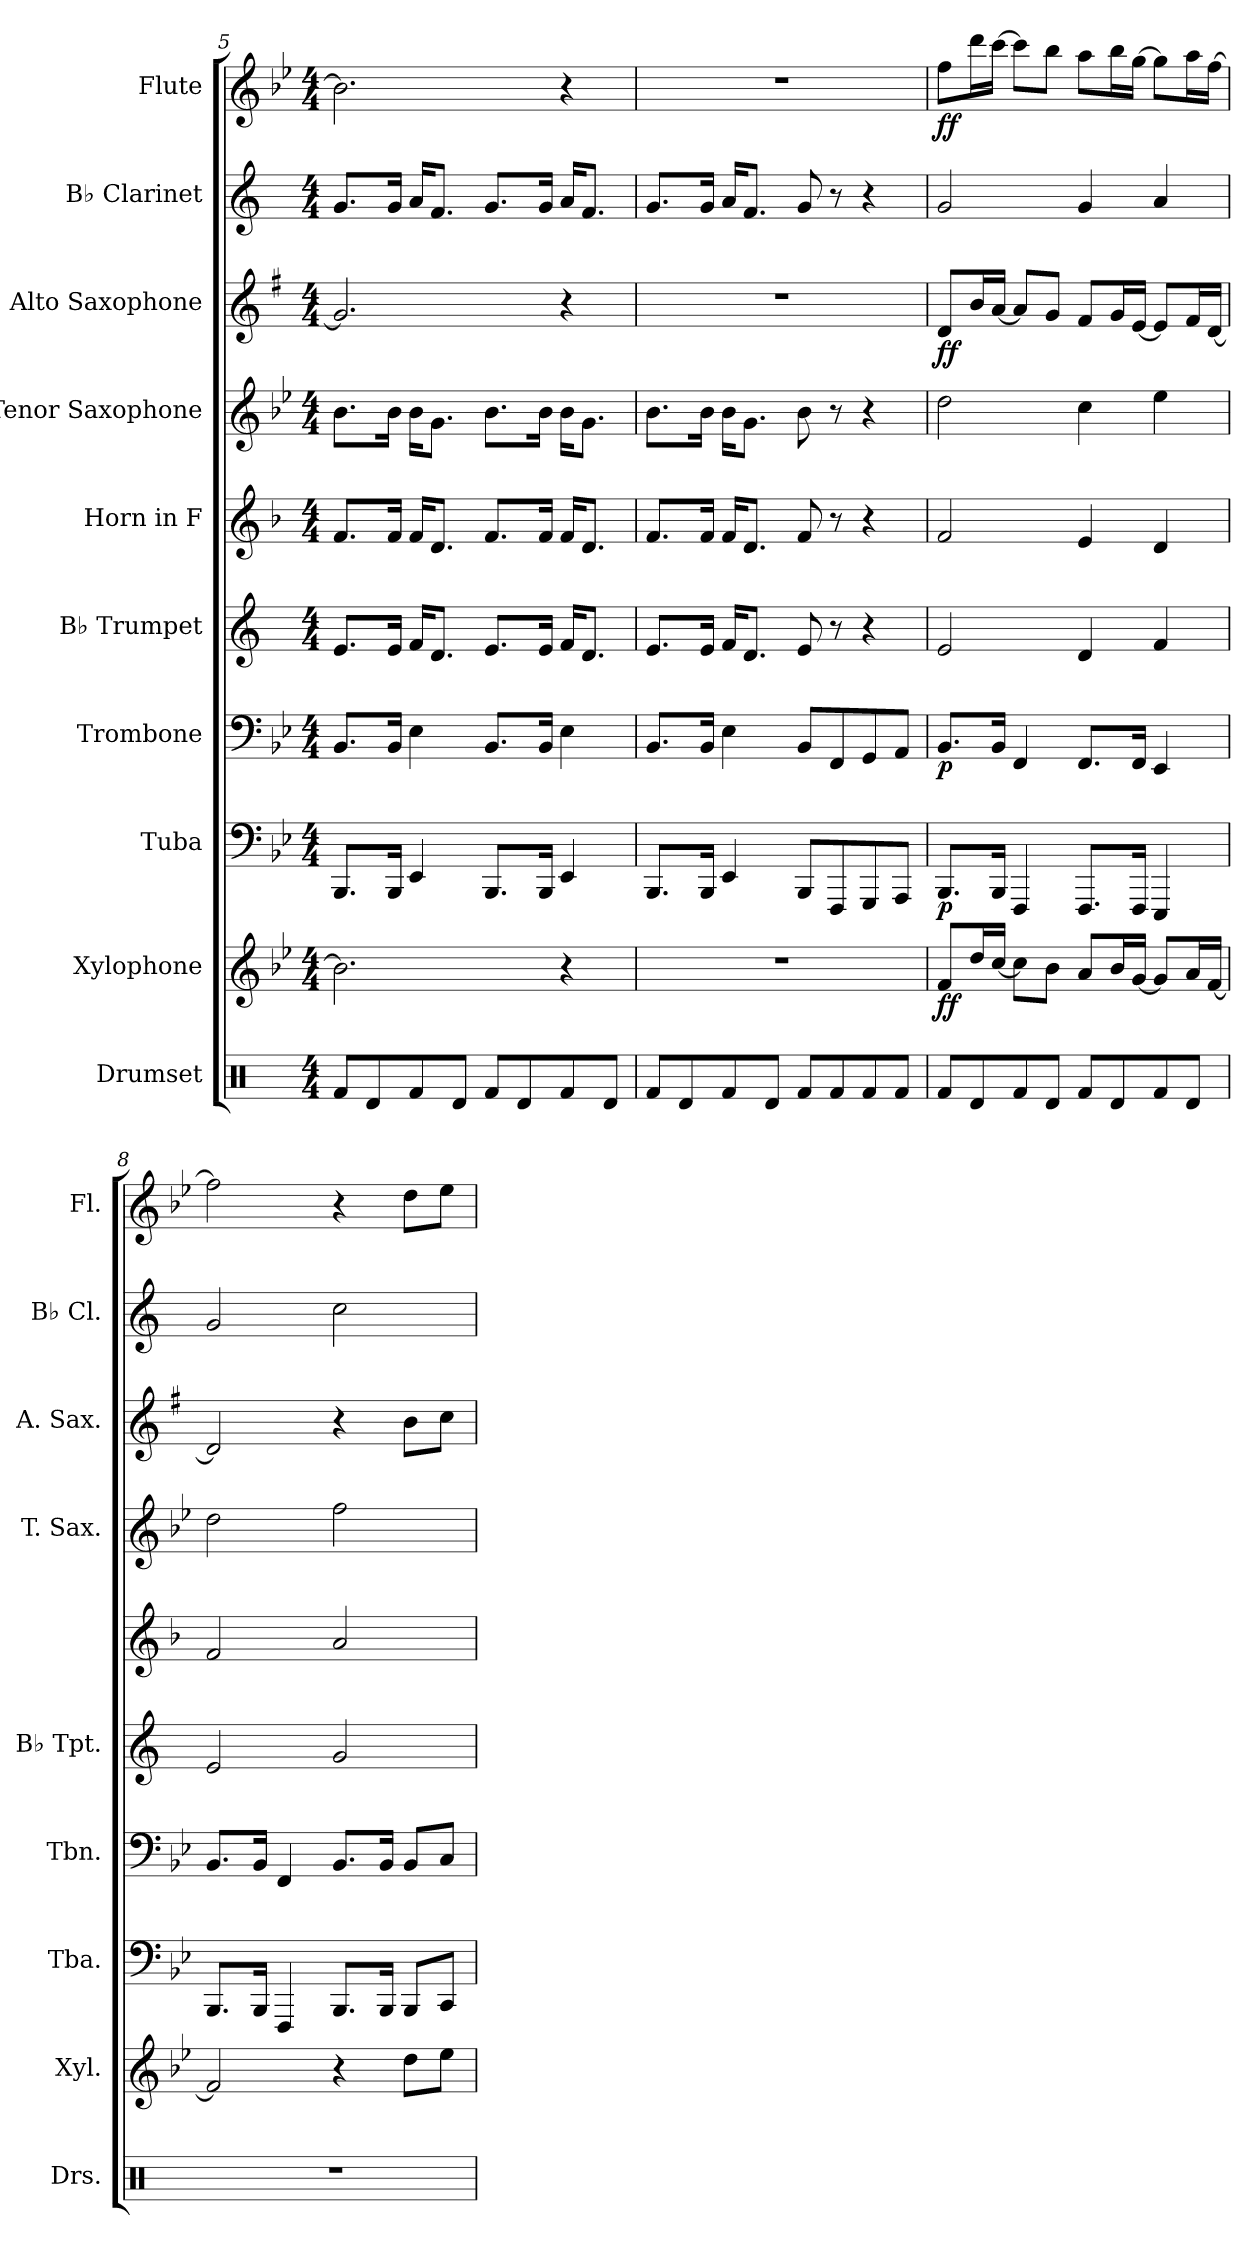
**kern	**kern	**dynam	**kern	**dynam	**kern	**dynam	**kern	**kern	**kern	**kern	**dynam	**kern	**kern	**dynam
*part10	*part9	*part9	*part8	*part8	*part7	*part7	*part6	*part5	*part4	*part3	*part3	*part2	*part1	*part1
*staff10	*staff9	*staff9	*staff8	*staff8	*staff7	*staff7	*staff6	*staff5	*staff4	*staff3	*staff3	*staff2	*staff1	*staff1
*I"Drumset	*I"Xylophone	*	*I"Tuba	*	*I"Trombone	*	*I"B♭ Trumpet	*I"Horn in F	*I"Tenor Saxophone	*I"Alto Saxophone	*	*I"B♭ Clarinet	*I"Flute	*
*I'Drs.	*I'Xyl.	*	*I'Tba.	*	*I'Tbn.	*	*I'B♭ Tpt.	*	*I'T. Sax.	*I'A. Sax.	*	*I'B♭ Cl.	*I'Fl.	*
*clefX	*clefG2	*	*clefF4	*	*clefF4	*	*clefG2	*clefG2	*clefG2	*clefG2	*	*clefG2	*clefG2	*
*	*ITrd-7c-12	*	*	*	*	*	*ITrd1c2	*ITrd4c7	*ITrd8c14	*ITrd5c9	*	*ITrd1c2	*	*
*k[]	*k[b-e-]	*	*k[b-e-]	*	*k[b-e-]	*	*k[b-e-]	*k[b-e-]	*k[b-e-]	*k[b-e-]	*	*k[b-e-]	*k[b-e-]	*
*M4/4	*M4/4	*	*M4/4	*	*M4/4	*	*M4/4	*M4/4	*M4/4	*M4/4	*	*M4/4	*M4/4	*
=5	=5	=5	=5	=5	=5	=5	=5	=5	=5	=5	=5	=5	=5	=5
8Rf/L	2.bb-\]	.	8.BBB-/L	.	8.BB-/L	.	8.d/L	8.B-/L	8.B-\L	2.B-/]	.	8.f/L	2.b-\]	.
8Rd/	.	.	.	.	.	.	.	.	.	.	.	.	.	.
.	.	.	16BBB-/Jk	.	16BB-/Jk	.	16d/Jk	16B-/Jk	16B-\Jk	.	.	16f/Jk	.	.
8Rf/	.	.	4EE-/	.	4E-\	.	16e-/KL	16B-/KL	16B-\KL	.	.	16g/KL	.	.
.	.	.	.	.	.	.	8.c/J	8.G/J	8.G\J	.	.	8.e-/J	.	.
8Rd/J	.	.	.	.	.	.	.	.	.	.	.	.	.	.
8Rf/L	.	.	8.BBB-/L	.	8.BB-/L	.	8.d/L	8.B-/L	8.B-\L	.	.	8.f/L	.	.
8Rd/	.	.	.	.	.	.	.	.	.	.	.	.	.	.
.	.	.	16BBB-/Jk	.	16BB-/Jk	.	16d/Jk	16B-/Jk	16B-\Jk	.	.	16f/Jk	.	.
8Rf/	4r	.	4EE-/	.	4E-\	.	16e-/KL	16B-/KL	16B-\KL	4r	.	16g/KL	4r	.
.	.	.	.	.	.	.	8.c/J	8.G/J	8.G\J	.	.	8.e-/J	.	.
8Rd/J	.	.	.	.	.	.	.	.	.	.	.	.	.	.
=6	=6	=6	=6	=6	=6	=6	=6	=6	=6	=6	=6	=6	=6	=6
8Rf/L	1r	.	8.BBB-/L	.	8.BB-/L	.	8.d/L	8.B-/L	8.B-\L	1r	.	8.f/L	1r	.
8Rd/	.	.	.	.	.	.	.	.	.	.	.	.	.	.
.	.	.	16BBB-/Jk	.	16BB-/Jk	.	16d/Jk	16B-/Jk	16B-\Jk	.	.	16f/Jk	.	.
8Rf/	.	.	4EE-/	.	4E-\	.	16e-/KL	16B-/KL	16B-\KL	.	.	16g/KL	.	.
.	.	.	.	.	.	.	8.c/J	8.G/J	8.G\J	.	.	8.e-/J	.	.
8Rd/J	.	.	.	.	.	.	.	.	.	.	.	.	.	.
8Rf/L	.	.	8BBB-/L	.	8BB-/L	.	8d/	8B-/	8B-\	.	.	8f/	.	.
8Rf/	.	.	8FFF/	.	8FF/	.	8r	8r	8r	.	.	8r	.	.
8Rf/	.	.	8GGG/	.	8GG/	.	4r	4r	4r	.	.	4r	.	.
8Rf/J	.	.	8AAA/J	.	8AA/J	.	.	.	.	.	.	.	.	.
=7	=7	=7	=7	=7	=7	=7	=7	=7	=7	=7	=7	=7	=7	=7
!	!	!LO:DY:b	!	!LO:DY:b	!	!LO:DY:b	!	!	!	!	!LO:DY:b	!	!	!LO:DY:b
8Rf/L	8ff/L	ff	8.BBB-/L	p	8.BB-/L	p	2d/	2B-/	2d\	8F/L	ff	2f/	8ff\L	ff
8Rd/	16ddd/L	.	.	.	.	.	.	.	.	16d/L	.	.	16ddd\L	.
.	[16ccc/JJ	.	16BBB-/Jk	.	16BB-/Jk	.	.	.	.	[16c/JJ	.	.	[16ccc\JJ	.
8Rf/	8ccc\L]	.	4FFF/	.	4FF/	.	.	.	.	8c/L]	.	.	8ccc\L]	.
8Rd/J	8bb-\J	.	.	.	.	.	.	.	.	8B-/J	.	.	8bb-\J	.
8Rf/L	8aa/L	.	8.FFF/L	.	8.FF/L	.	4c/	4A/	4c\	8A/L	.	4f/	8aa\L	.
8Rd/	16bb-/L	.	.	.	.	.	.	.	.	16B-/L	.	.	16bb-\L	.
.	[16gg/JJ	.	16FFF/Jk	.	16FF/Jk	.	.	.	.	[16G/JJ	.	.	[16gg\JJ	.
8Rf/	8gg/L]	.	4EEE-/	.	4EE-/	.	4e-/	4G/	4e-\	8G/L]	.	4g/	8gg\L]	.
8Rd/J	16aa/L	.	.	.	.	.	.	.	.	16A/L	.	.	16aa\L	.
.	[16ff/JJ	.	.	.	.	.	.	.	.	[16F/JJ	.	.	[16ff\JJ	.
=8	=8	=8	=8	=8	=8	=8	=8	=8	=8	=8	=8	=8	=8	=8
1r	2ff/]	.	8.BBB-/L	.	8.BB-/L	.	2d/	2B-/	2d\	2F/]	.	2f/	2ff\]	.
.	.	.	16BBB-/Jk	.	16BB-/Jk	.	.	.	.	.	.	.	.	.
.	.	.	4FFF/	.	4FF/	.	.	.	.	.	.	.	.	.
.	4r	.	8.BBB-/L	.	8.BB-/L	.	2f/	2d/	2f\	4r	.	2b-\	4r	.
.	.	.	16BBB-/Jk	.	16BB-/Jk	.	.	.	.	.	.	.	.	.
.	8ddd\L	.	8BBB-/L	.	8BB-/L	.	.	.	.	8d\L	.	.	8dd\L	.
.	8eee-\J	.	8CC/J	.	8C/J	.	.	.	.	8e-\J	.	.	8ee-\J	.
=	=	=	=	=	=	=	=	=	=	=	=	=	=	=
*-	*-	*-	*-	*-	*-	*-	*-	*-	*-	*-	*-	*-	*-	*-
